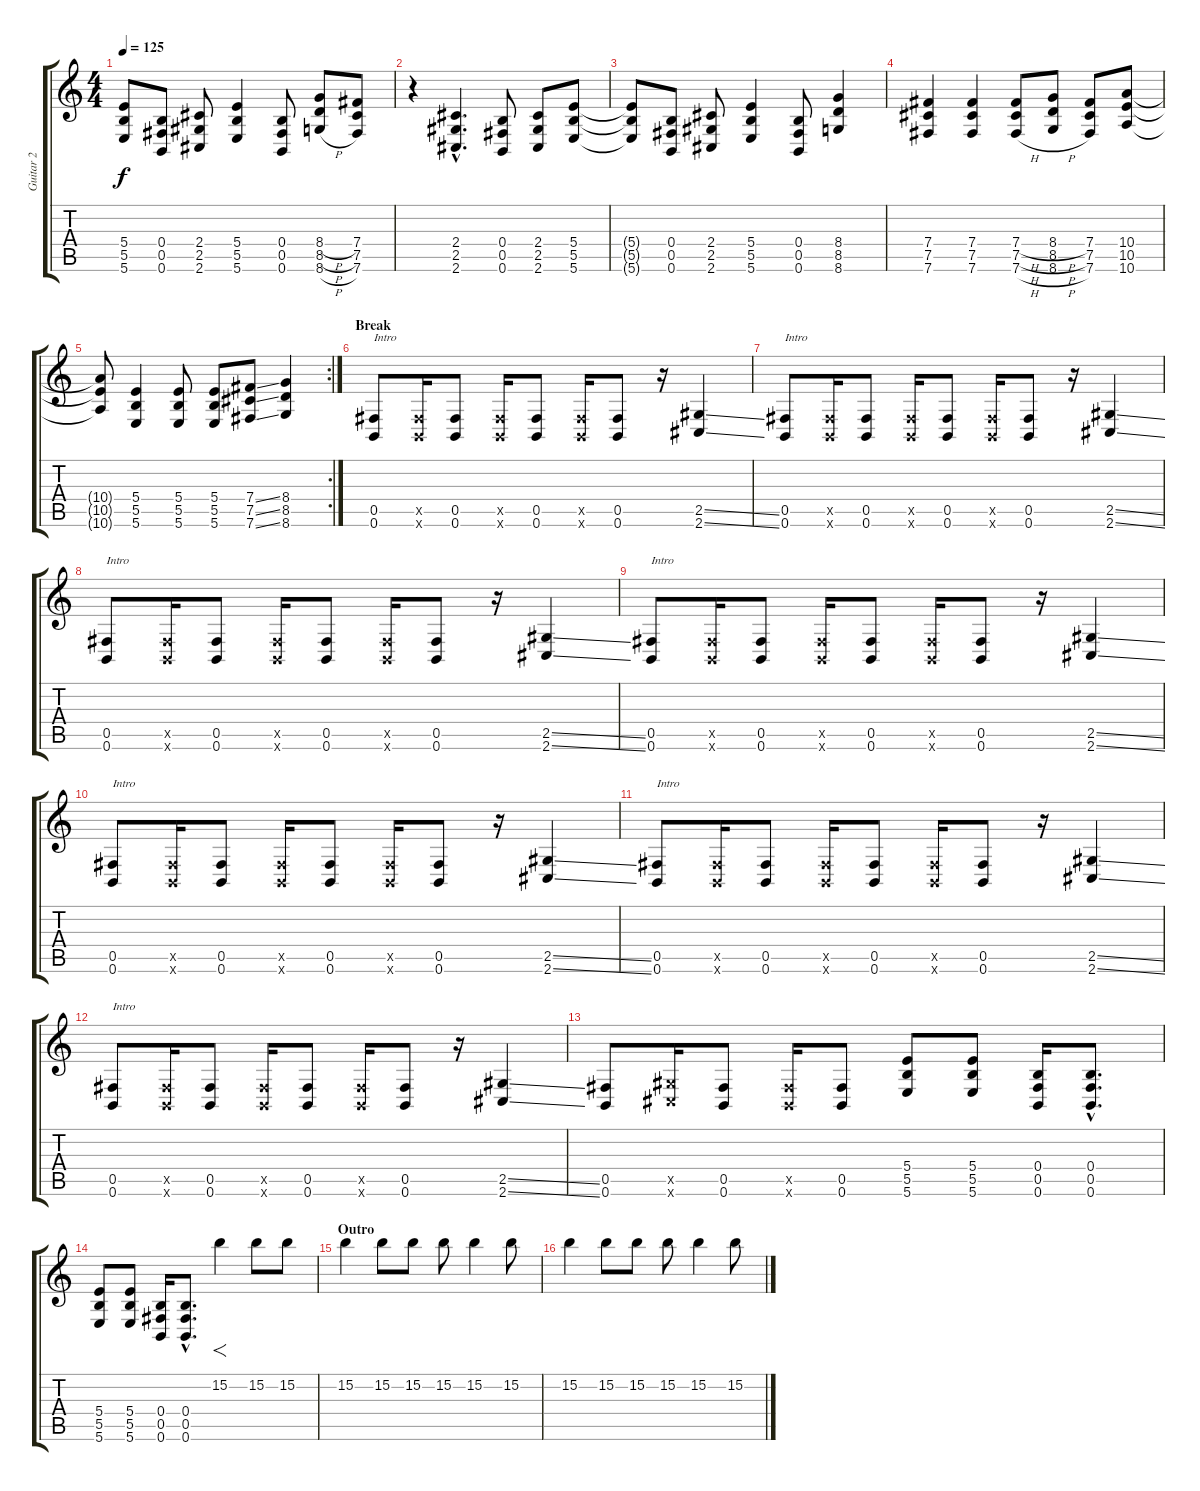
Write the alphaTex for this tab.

\track ("Guitar 2" "Guitar 2") {instrument distortionguitar}
\staff {score tabs}
\tuning (Db4 Ab3 E3 B2 Gb2 B1) {hide}
\ts (4 4)
\tempo 125
\clef g2
\ks c
(5.4{t} 5.5{t} 5.6{t}).8{dy f} (0.4 0.5 0.6).8 (2.4 2.5 2.6).8 (5.4 5.5 5.6).4 (0.4 0.5 0.6).8 (8.4{h} 8.5{h} 8.6{h}).8 (7.4 7.5 7.6).8 |
r.4 (2.4{hac} 2.5{hac} 2.6{hac}).4{d} (0.4 0.5 0.6).8 (2.4 2.5 2.6).8 (5.4 5.5 5.6).8 |
(5.4{t} 5.5{t} 5.6{t}).8 (0.4 0.5 0.6).8 (2.4 2.5 2.6).8 (5.4 5.5 5.6).4 (0.4 0.5 0.6).8 (8.4 8.5 8.6).4 |
(7.4 7.5 7.6).4 (7.4 7.5 7.6).4 (7.4{h} 7.5{h} 7.6{h}).8 (8.4{h} 8.5{h} 8.6{h}).8 (7.4 7.5 7.6).8 (10.4 10.5 10.6).8 |
\rc 2
(10.4{t} 10.5{t} 10.6{t}).8 (5.4 5.5 5.6).4 (5.4 5.5 5.6).8 (5.4 5.5 5.6).8 (7.4{ss} 7.5{ss} 7.6{ss}).8 (8.4 8.5 8.6).4 |
\section ("" "Break")
(0.5 0.6).8{txt "Intro"} (0.5{x} 0.6{x}).16 (0.5 0.6).8 (0.5{x} 0.6{x}).16 (0.5 0.6).8 (0.5{x} 0.6{x}).16 (0.5 0.6).8 r.16 (2.5{ss} 2.6{ss}).4 |
(0.5 0.6).8{txt "Intro"} (0.5{x} 0.6{x}).16 (0.5 0.6).8 (0.5{x} 0.6{x}).16 (0.5 0.6).8 (0.5{x} 0.6{x}).16 (0.5 0.6).8 r.16 (2.5{ss} 2.6{ss}).4 |
(0.5 0.6).8{txt "Intro"} (0.5{x} 0.6{x}).16 (0.5 0.6).8 (0.5{x} 0.6{x}).16 (0.5 0.6).8 (0.5{x} 0.6{x}).16 (0.5 0.6).8 r.16 (2.5{ss} 2.6{ss}).4 |
(0.5 0.6).8{txt "Intro"} (0.5{x} 0.6{x}).16 (0.5 0.6).8 (0.5{x} 0.6{x}).16 (0.5 0.6).8 (0.5{x} 0.6{x}).16 (0.5 0.6).8 r.16 (2.5{ss} 2.6{ss}).4 |
(0.5 0.6).8{txt "Intro"} (0.5{x} 0.6{x}).16 (0.5 0.6).8 (0.5{x} 0.6{x}).16 (0.5 0.6).8 (0.5{x} 0.6{x}).16 (0.5 0.6).8 r.16 (2.5{ss} 2.6{ss}).4 |
(0.5 0.6).8{txt "Intro"} (0.5{x} 0.6{x}).16 (0.5 0.6).8 (0.5{x} 0.6{x}).16 (0.5 0.6).8 (0.5{x} 0.6{x}).16 (0.5 0.6).8 r.16 (2.5{ss} 2.6{ss}).4 |
(0.5 0.6).8{txt "Intro"} (0.5{x} 0.6{x}).16 (0.5 0.6).8 (0.5{x} 0.6{x}).16 (0.5 0.6).8 (0.5{x} 0.6{x}).16 (0.5 0.6).8 r.16 (2.5{ss} 2.6{ss}).4 |
(0.5 0.6).8 (2.5{x} 2.6{x}).16 (0.5 0.6).8 (0.5{x} 0.6{x}).16 (0.5 0.6).8 (5.4 5.5 5.6).8 (5.4 5.5 5.6).8 (0.4 0.5 0.6).16 (0.4{hac} 0.5{hac} 0.6{hac}).8{d} |
(5.4 5.5 5.6).8 (5.4 5.5 5.6).8 (0.4 0.5 0.6).16 (0.4{hac} 0.5{hac} 0.6{hac}).8{d} 15.2.4{f volume 5} 15.2.8 15.2.8 |
\section ("" "Outro")
15.2.4{volume 5} 15.2.8 15.2.8 15.2.8 15.2.4 15.2.8 |
15.2.4 15.2.8 15.2.8 15.2.8 15.2.4 15.2.8
